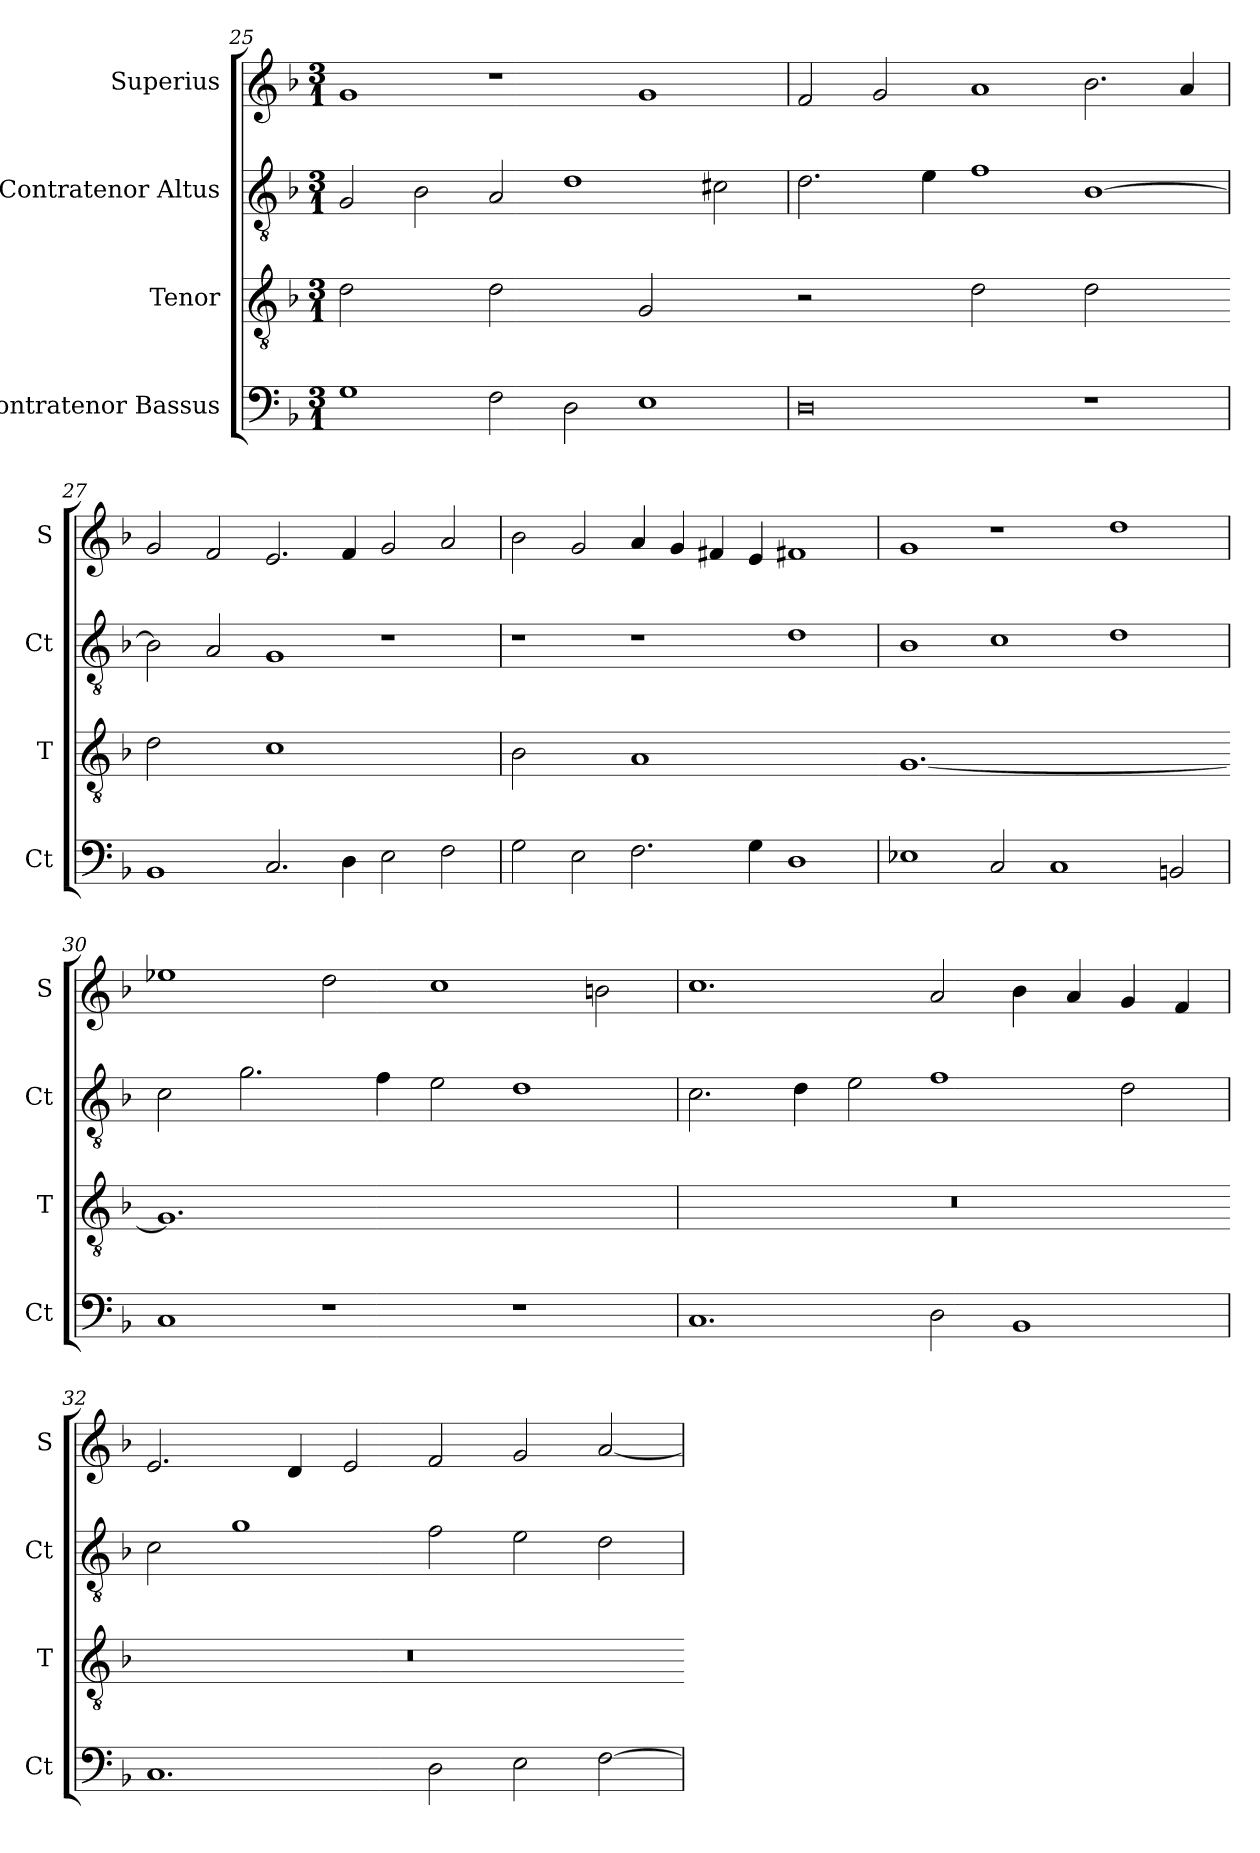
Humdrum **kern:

**kern	**kern	**kern	**kern
*part4	*part3	*part2	*part1
*staff4	*staff3	*staff2	*staff1
*I"Contratenor Bassus	*I"Tenor	*I"Contratenor Altus	*I"Superius
*I'Ct	*I'T	*I'Ct	*I'S
*clefF4	*clefGv2	*clefGv2	*clefG2
*k[b-]	*k[b-]	*k[b-]	*k[b-]
*M3/1	*M3/1	*M3/1	*M3/1
=25	=25	=25	=25
!	!LO:N:vis=2	!	!
1G	1d	2G	1g
.	.	2B-	.
!	!LO:N:vis=2	!	!
2F	1d	2A	1r
2D	.	1d	.
!	!LO:N:vis=2	!	!
1E	1G	.	1g
.	.	2c#X	.
=26	=26-	=26	=26
!	!LO:N:vis=2	!	!
0D	1r	2.d	2f
.	.	.	2g
.	.	4e	.
!	!LO:N:vis=2	!	!
.	1d	1f	1a
!	!LO:N:vis=2	!	!
1r	1d	[1B-	2.b-
.	.	.	4a
=27	=27-	=27	=27
!	!LO:N:vis=2	!	!
1BB-	1d	2B-]	2g
.	.	2A	2f
!	!LO:N:vis=1	!	!
2.C	0c	1G	2.e
4D	.	.	4f
2E	.	1r	2g
2F	.	.	2a
=28	=28	=28	=28
!	!LO:N:vis=2	!	!
2G	1B-	1r	2b-
2E	.	.	2g
!	!LO:N:vis=1	!	!
2.F	0A	1r	4a
.	.	.	4g
.	.	.	4f#X
4G	.	.	4e
1D	.	1d	1f#X
=29	=29-	=29	=29
!	!LO:N:vis=1.	!	!
1E-X	[0.G	1B-	1g
2C	.	1c	1r
1C	.	.	.
.	.	1d	1dd
2BBn	.	.	.
=30	=30-	=30	=30
!	!LO:N:vis=1.	!	!
1C	0.G]	2c	1ee-X
.	.	2.g	.
1r	.	.	2dd
.	.	4f	.
.	.	2e	1cc
1r	.	1d	.
.	.	.	2bn
=31	=31	=31	=31
!	!LO:N:vis=1.	!	!
1.C	0.r	2.c	1.cc
.	.	4d	.
.	.	2e	.
2D	.	1f	2a
1BB-	.	.	4b-
.	.	.	4a
.	.	2d	4g
.	.	.	4f
=32	=32-	=32	=32
!	!LO:N:vis=1.	!	!
1.C	0.r	2c	2.e
.	.	1g	.
.	.	.	4d
.	.	.	2e
2D	.	2f	2f
2E	.	2e	2g
[2F	.	2d	[2a
=	=-	=	=
*-	*-	*-	*-
